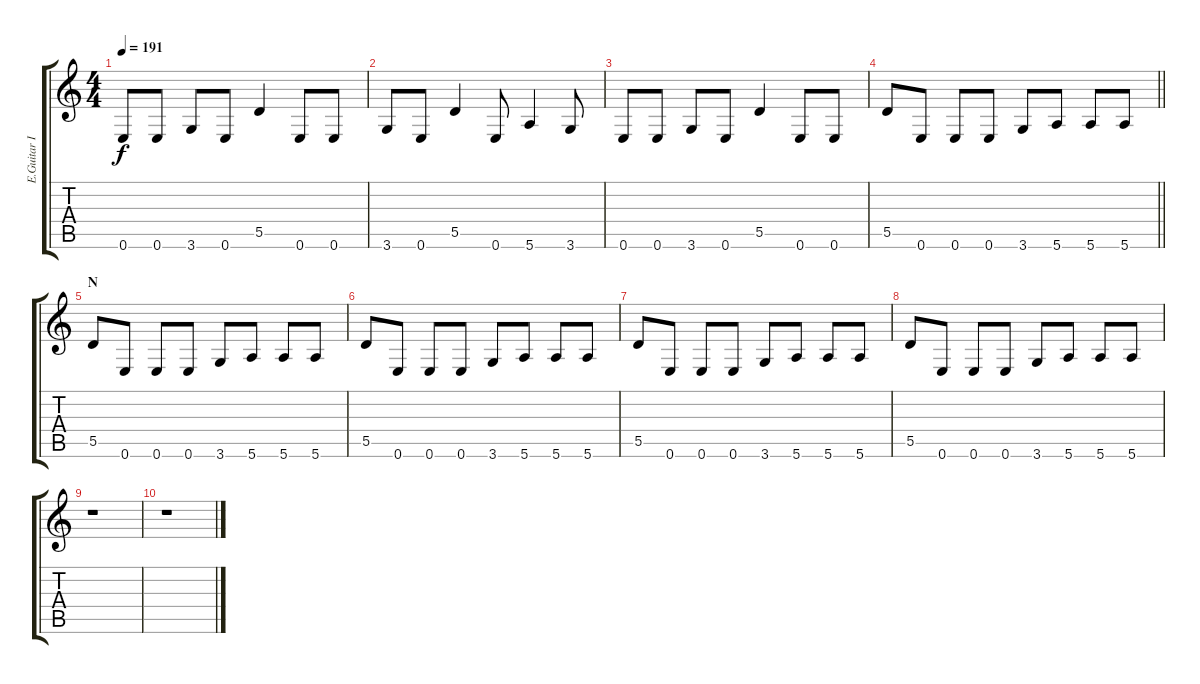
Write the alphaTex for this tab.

\track ("E.Guitar II" "E.Guitar I") {instrument distortionguitar}
\staff {score tabs}
\tuning (E4 B3 G3 D3 A2 E2) {hide}
\ts (4 4)
\tempo 191
\clef g2
\ks c
0.6.8{dy f} 0.6.8 3.6.8 0.6.8 5.5.4 0.6.8 0.6.8 |
3.6.8 0.6.8 5.5.4 0.6.8 5.6.4 3.6.8 |
0.6.8 0.6.8 3.6.8 0.6.8 5.5.4 0.6.8 0.6.8 |
\barLineRight lightlight
5.5.8 0.6.8 0.6.8 0.6.8 3.6.8 5.6.8 5.6.8 5.6.8 |
\section ("" "N")
5.5.8 0.6.8 0.6.8 0.6.8 3.6.8 5.6.8 5.6.8 5.6.8 |
5.5.8 0.6.8 0.6.8 0.6.8 3.6.8 5.6.8 5.6.8 5.6.8 |
5.5.8 0.6.8 0.6.8 0.6.8 3.6.8 5.6.8 5.6.8 5.6.8 |
5.5.8 0.6.8 0.6.8 0.6.8 3.6.8 5.6.8 5.6.8 5.6.8 |
r.1 |
r.1
